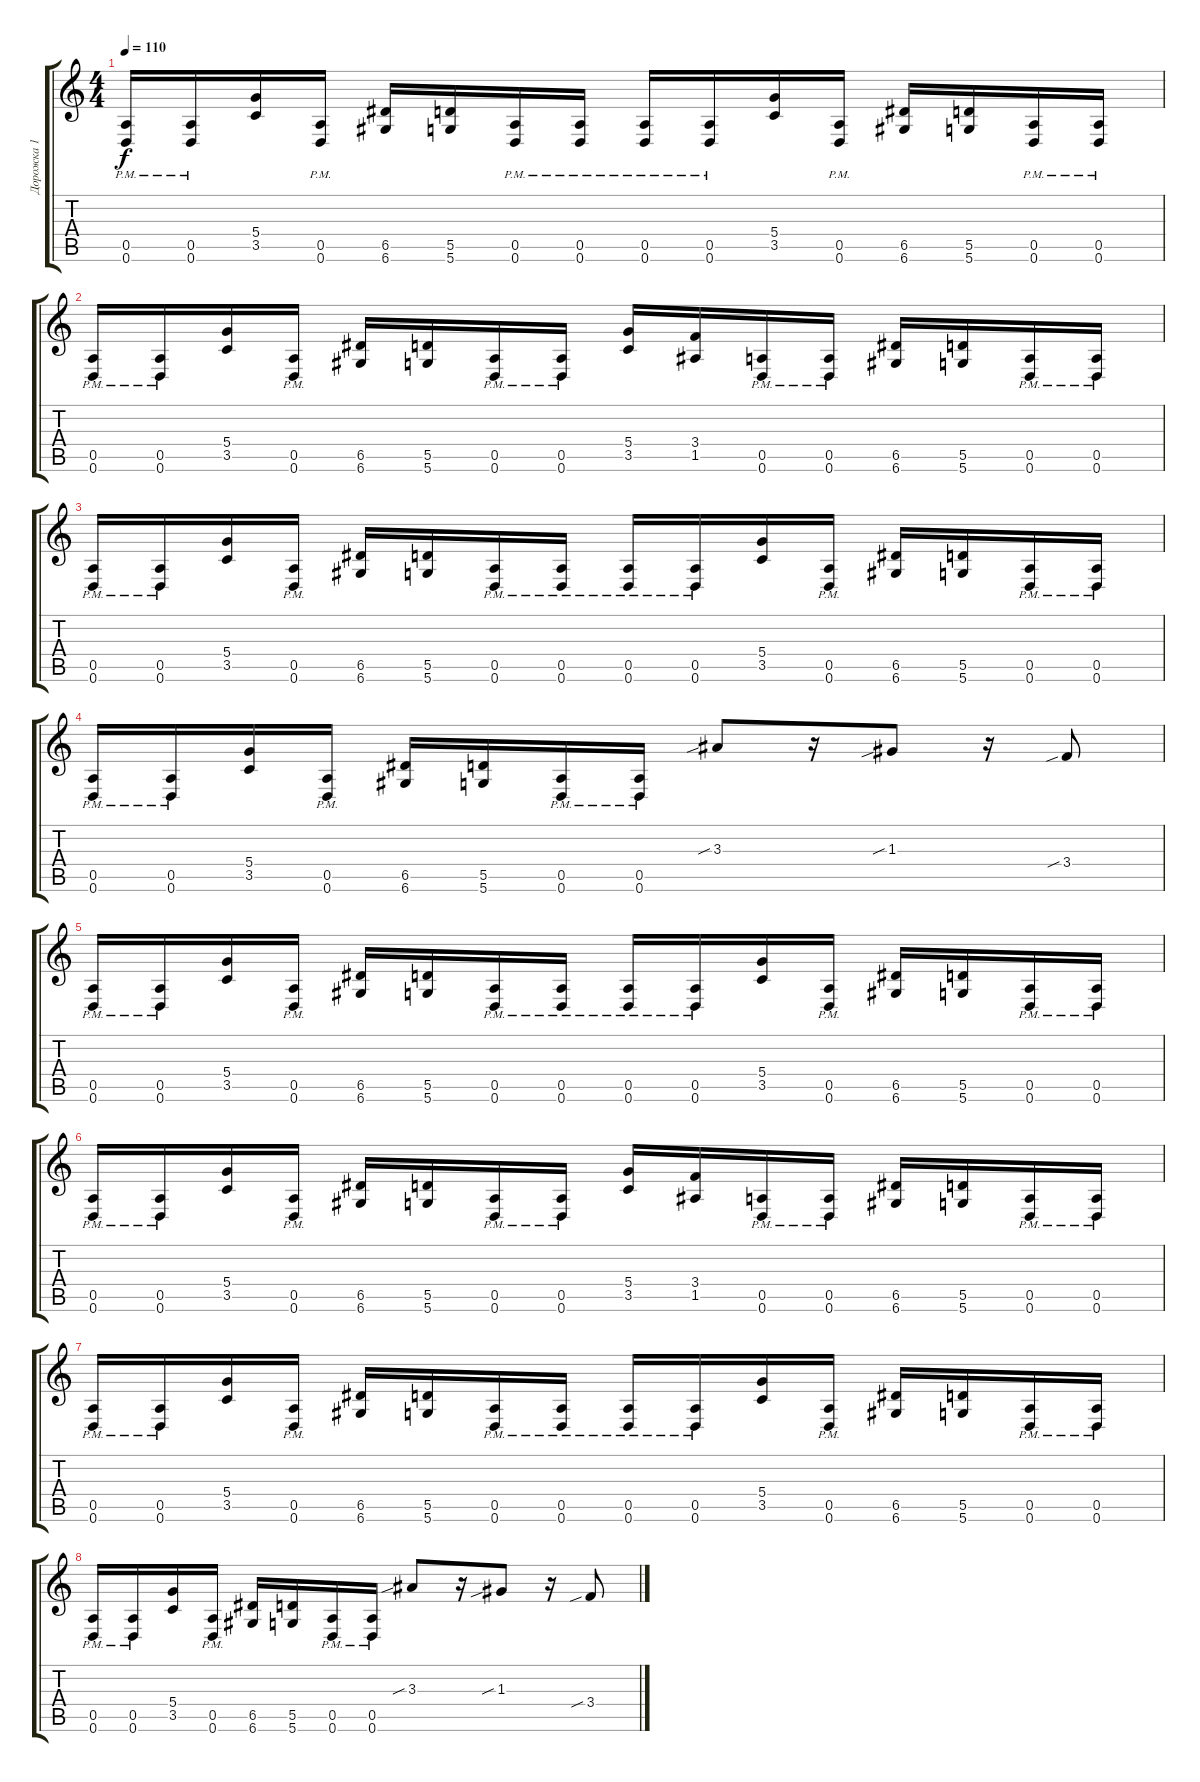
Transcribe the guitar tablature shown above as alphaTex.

\track ("Дорожка 1" "Дорожка 1") {instrument distortionguitar}
\staff {score tabs}
\tuning (E4 B3 G3 D3 A2 D2) {hide}
\ts (4 4)
\tempo 110
\clef g2
\ks c
(0.5{pm} 0.6{pm}).16{dy f} (0.5{pm} 0.6{pm}).16 (5.4 3.5).16 (0.5{pm} 0.6{pm}).16 (6.5 6.6).16 (5.5 5.6).16 (0.5{pm} 0.6{pm}).16 (0.5{pm} 0.6{pm}).16 (0.5{pm} 0.6{pm}).16 (0.5{pm} 0.6{pm}).16 (5.4 3.5).16 (0.5{pm} 0.6{pm}).16 (6.5 6.6).16 (5.5 5.6).16 (0.5{pm} 0.6{pm}).16 (0.5{pm} 0.6{pm}).16 |
(0.5{pm} 0.6{pm}).16 (0.5{pm} 0.6{pm}).16 (5.4 3.5).16 (0.5{pm} 0.6{pm}).16 (6.5 6.6).16 (5.5 5.6).16 (0.5{pm} 0.6{pm}).16 (0.5{pm} 0.6{pm}).16 (5.4 3.5).16 (3.4 1.5).16 (0.5{pm} 0.6{pm}).16 (0.5{pm} 0.6{pm}).16 (6.5 6.6).16 (5.5 5.6).16 (0.5{pm} 0.6{pm}).16 (0.5{pm} 0.6{pm}).16 |
(0.5{pm} 0.6{pm}).16 (0.5{pm} 0.6{pm}).16 (5.4 3.5).16 (0.5{pm} 0.6{pm}).16 (6.5 6.6).16 (5.5 5.6).16 (0.5{pm} 0.6{pm}).16 (0.5{pm} 0.6{pm}).16 (0.5{pm} 0.6{pm}).16 (0.5{pm} 0.6{pm}).16 (5.4 3.5).16 (0.5{pm} 0.6{pm}).16 (6.5 6.6).16 (5.5 5.6).16 (0.5{pm} 0.6{pm}).16 (0.5{pm} 0.6{pm}).16 |
(0.5{pm} 0.6{pm}).16 (0.5{pm} 0.6{pm}).16 (5.4 3.5).16 (0.5{pm} 0.6{pm}).16 (6.5 6.6).16 (5.5 5.6).16 (0.5{pm} 0.6{pm}).16 (0.5{pm} 0.6{pm}).16 3.3{sib}.8 r.16 1.3{sib}.8 r.16 3.4{sib}.8 |
(0.5{pm} 0.6{pm}).16 (0.5{pm} 0.6{pm}).16 (5.4 3.5).16 (0.5{pm} 0.6{pm}).16 (6.5 6.6).16 (5.5 5.6).16 (0.5{pm} 0.6{pm}).16 (0.5{pm} 0.6{pm}).16 (0.5{pm} 0.6{pm}).16 (0.5{pm} 0.6{pm}).16 (5.4 3.5).16 (0.5{pm} 0.6{pm}).16 (6.5 6.6).16 (5.5 5.6).16 (0.5{pm} 0.6{pm}).16 (0.5{pm} 0.6{pm}).16 |
(0.5{pm} 0.6{pm}).16 (0.5{pm} 0.6{pm}).16 (5.4 3.5).16 (0.5{pm} 0.6{pm}).16 (6.5 6.6).16 (5.5 5.6).16 (0.5{pm} 0.6{pm}).16 (0.5{pm} 0.6{pm}).16 (5.4 3.5).16 (3.4 1.5).16 (0.5{pm} 0.6{pm}).16 (0.5{pm} 0.6{pm}).16 (6.5 6.6).16 (5.5 5.6).16 (0.5{pm} 0.6{pm}).16 (0.5{pm} 0.6{pm}).16 |
(0.5{pm} 0.6{pm}).16 (0.5{pm} 0.6{pm}).16 (5.4 3.5).16 (0.5{pm} 0.6{pm}).16 (6.5 6.6).16 (5.5 5.6).16 (0.5{pm} 0.6{pm}).16 (0.5{pm} 0.6{pm}).16 (0.5{pm} 0.6{pm}).16 (0.5{pm} 0.6{pm}).16 (5.4 3.5).16 (0.5{pm} 0.6{pm}).16 (6.5 6.6).16 (5.5 5.6).16 (0.5{pm} 0.6{pm}).16 (0.5{pm} 0.6{pm}).16 |
(0.5{pm} 0.6{pm}).16 (0.5{pm} 0.6{pm}).16 (5.4 3.5).16 (0.5{pm} 0.6{pm}).16 (6.5 6.6).16 (5.5 5.6).16 (0.5{pm} 0.6{pm}).16 (0.5{pm} 0.6{pm}).16 3.3{sib}.8 r.16 1.3{sib}.8 r.16 3.4{sib}.8
